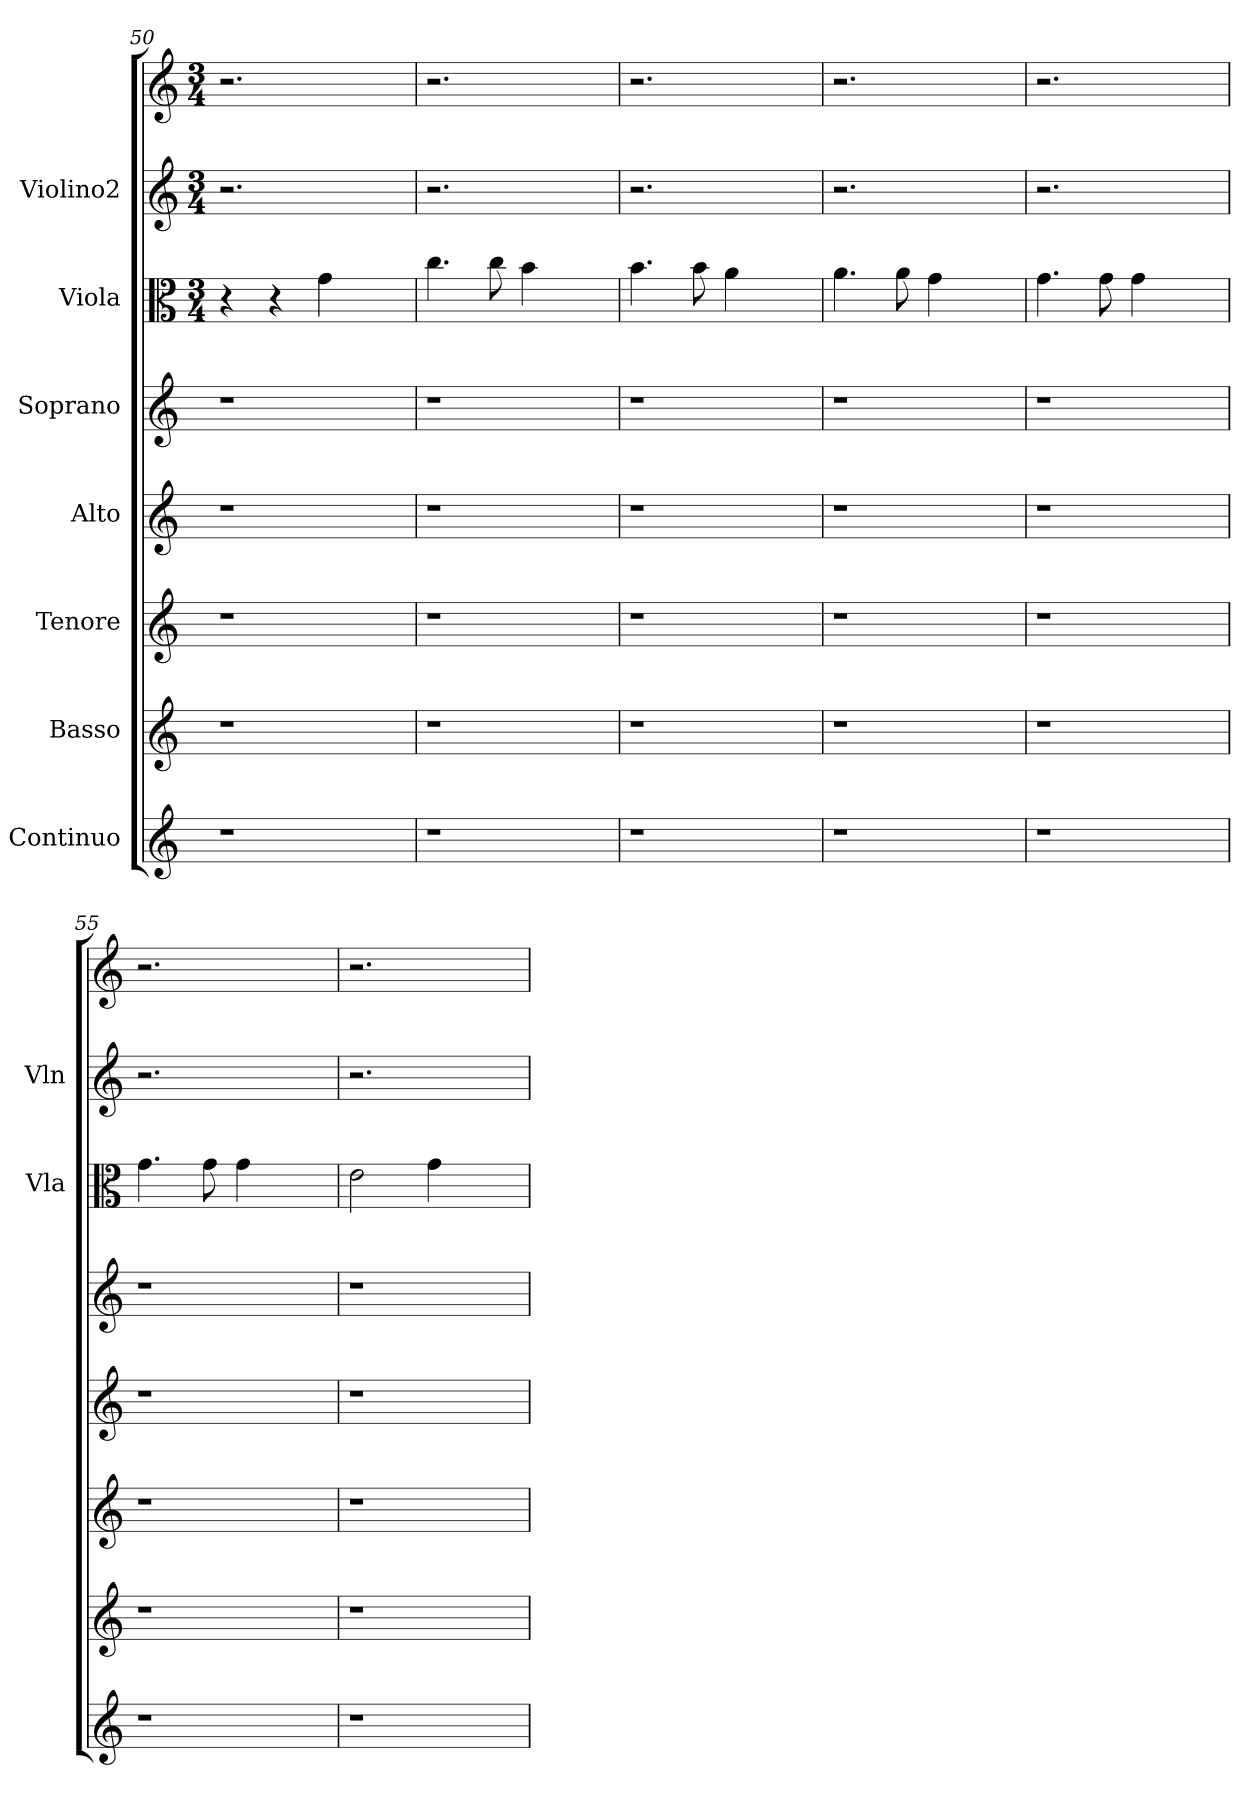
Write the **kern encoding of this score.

**kern	**kern	**kern	**kern	**kern	**kern	**kern	**kern
*part7	*part6	*part5	*part4	*part3	*part2	*part1	*part1
*staff8	*staff7	*staff6	*staff5	*staff4	*staff3	*staff2	*staff1
*I"Continuo	*I"Basso	*I"Tenore	*I"Alto	*I"Soprano	*I"Viola	*I"Violino2	*
*	*	*	*	*	*I'Vla	*I'Vln	*
*clefG2	*clefG2	*clefG2	*clefG2	*clefG2	*clefC3	*clefG2	*clefG2
*k[]	*k[]	*k[]	*k[]	*k[]	*k[]	*k[]	*k[]
*	*	*	*	*	*M3/4	*M3/4	*M3/4
=50	=50	=50	=50	=50	=50	=50	=50
1r	1r	1r	1r	1r	4r	2.r	2.r
.	.	.	.	.	4r	.	.
.	.	.	.	.	4g\	.	.
.	.	.	.	.	4ryy	4ryy	4ryy
=51	=51	=51	=51	=51	=51	=51	=51
1r	1r	1r	1r	1r	4.cc\	2.r	2.r
.	.	.	.	.	8cc\	.	.
.	.	.	.	.	4b\	.	.
.	.	.	.	.	4ryy	4ryy	4ryy
=52	=52	=52	=52	=52	=52	=52	=52
1r	1r	1r	1r	1r	4.b\	2.r	2.r
.	.	.	.	.	8b\	.	.
.	.	.	.	.	4a\	.	.
.	.	.	.	.	4ryy	4ryy	4ryy
=53	=53	=53	=53	=53	=53	=53	=53
1r	1r	1r	1r	1r	4.a\	2.r	2.r
.	.	.	.	.	8a\	.	.
.	.	.	.	.	4g\	.	.
.	.	.	.	.	4ryy	4ryy	4ryy
=54	=54	=54	=54	=54	=54	=54	=54
1r	1r	1r	1r	1r	4.g\	2.r	2.r
.	.	.	.	.	8g\	.	.
.	.	.	.	.	4g\	.	.
.	.	.	.	.	4ryy	4ryy	4ryy
=55	=55	=55	=55	=55	=55	=55	=55
1r	1r	1r	1r	1r	4.g\	2.r	2.r
.	.	.	.	.	8g\	.	.
.	.	.	.	.	4g\	.	.
.	.	.	.	.	4ryy	4ryy	4ryy
!!LO:PB:g=z
=56	=56	=56	=56	=56	=56	=56	=56
1r	1r	1r	1r	1r	2e\	2.r	2.r
.	.	.	.	.	4g\	.	.
.	.	.	.	.	4ryy	4ryy	4ryy
=	=	=	=	=	=	=	=
*-	*-	*-	*-	*-	*-	*-	*-
